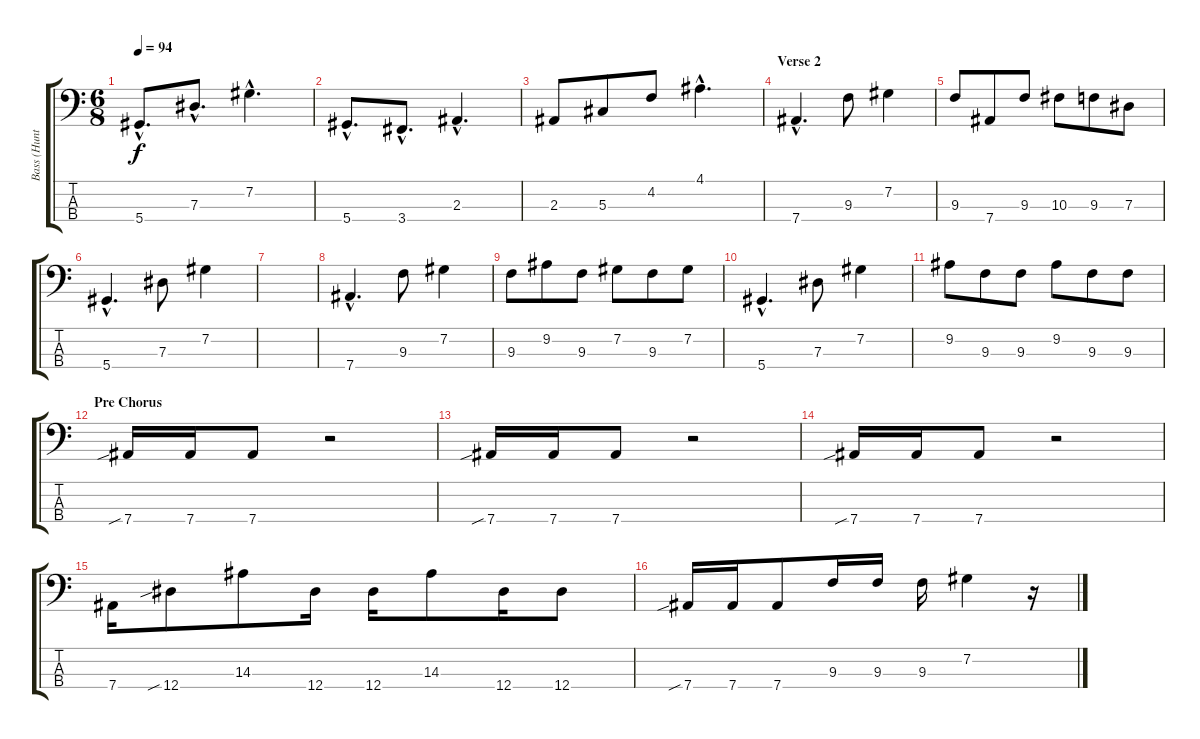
\track ("Bass (Hunter)" "Bass (Hunt") {instrument electricbasspick}
\staff {score tabs}
\tuning (Gb2 Db2 Ab1 Eb1) {hide}
\ts (6 8)
\tempo 94
\clef f4
\ks c
5.4{hac}.8{d dy f} 7.3{hac}.8{d} 7.2{hac}.4{d} |
5.4{hac}.8{d} 3.4{hac}.8{d} 2.3{hac}.4{d} |
2.3.8 5.3.8 4.2.8 4.1{hac}.4{d} |
\section ("" "Verse 2")
7.4{hac}.4{d} 9.3.8 7.2.4 |
9.3.8 7.4.8 9.3.8 10.3.8 9.3.8 7.3.8 |
5.4{hac}.4{d} 7.3.8 7.2.4 |
|
7.4{hac}.4{d} 9.3.8 7.2.4 |
9.3.8 9.2.8 9.3.8 7.2.8 9.3.8 7.2.8 |
5.4{hac}.4{d} 7.3.8 7.2.4 |
9.2.8 9.3.8 9.3.8 9.2.8 9.3.8 9.3.8 |
\section ("" "Pre Chorus")
7.4{sib}.16 7.4.16 7.4.8 r.2 |
7.4{sib}.16 7.4.16 7.4.8 r.2 |
7.4{sib}.16 7.4.16 7.4.8 r.2 |
7.4.16 12.4{sib}.8 14.3.8 12.4.16 12.4.16 14.3.8 12.4.16 12.4.8 |
7.4{sib}.16 7.4.16 7.4.8 9.3.16 9.3.16 9.3.16 7.2.4 r.16
